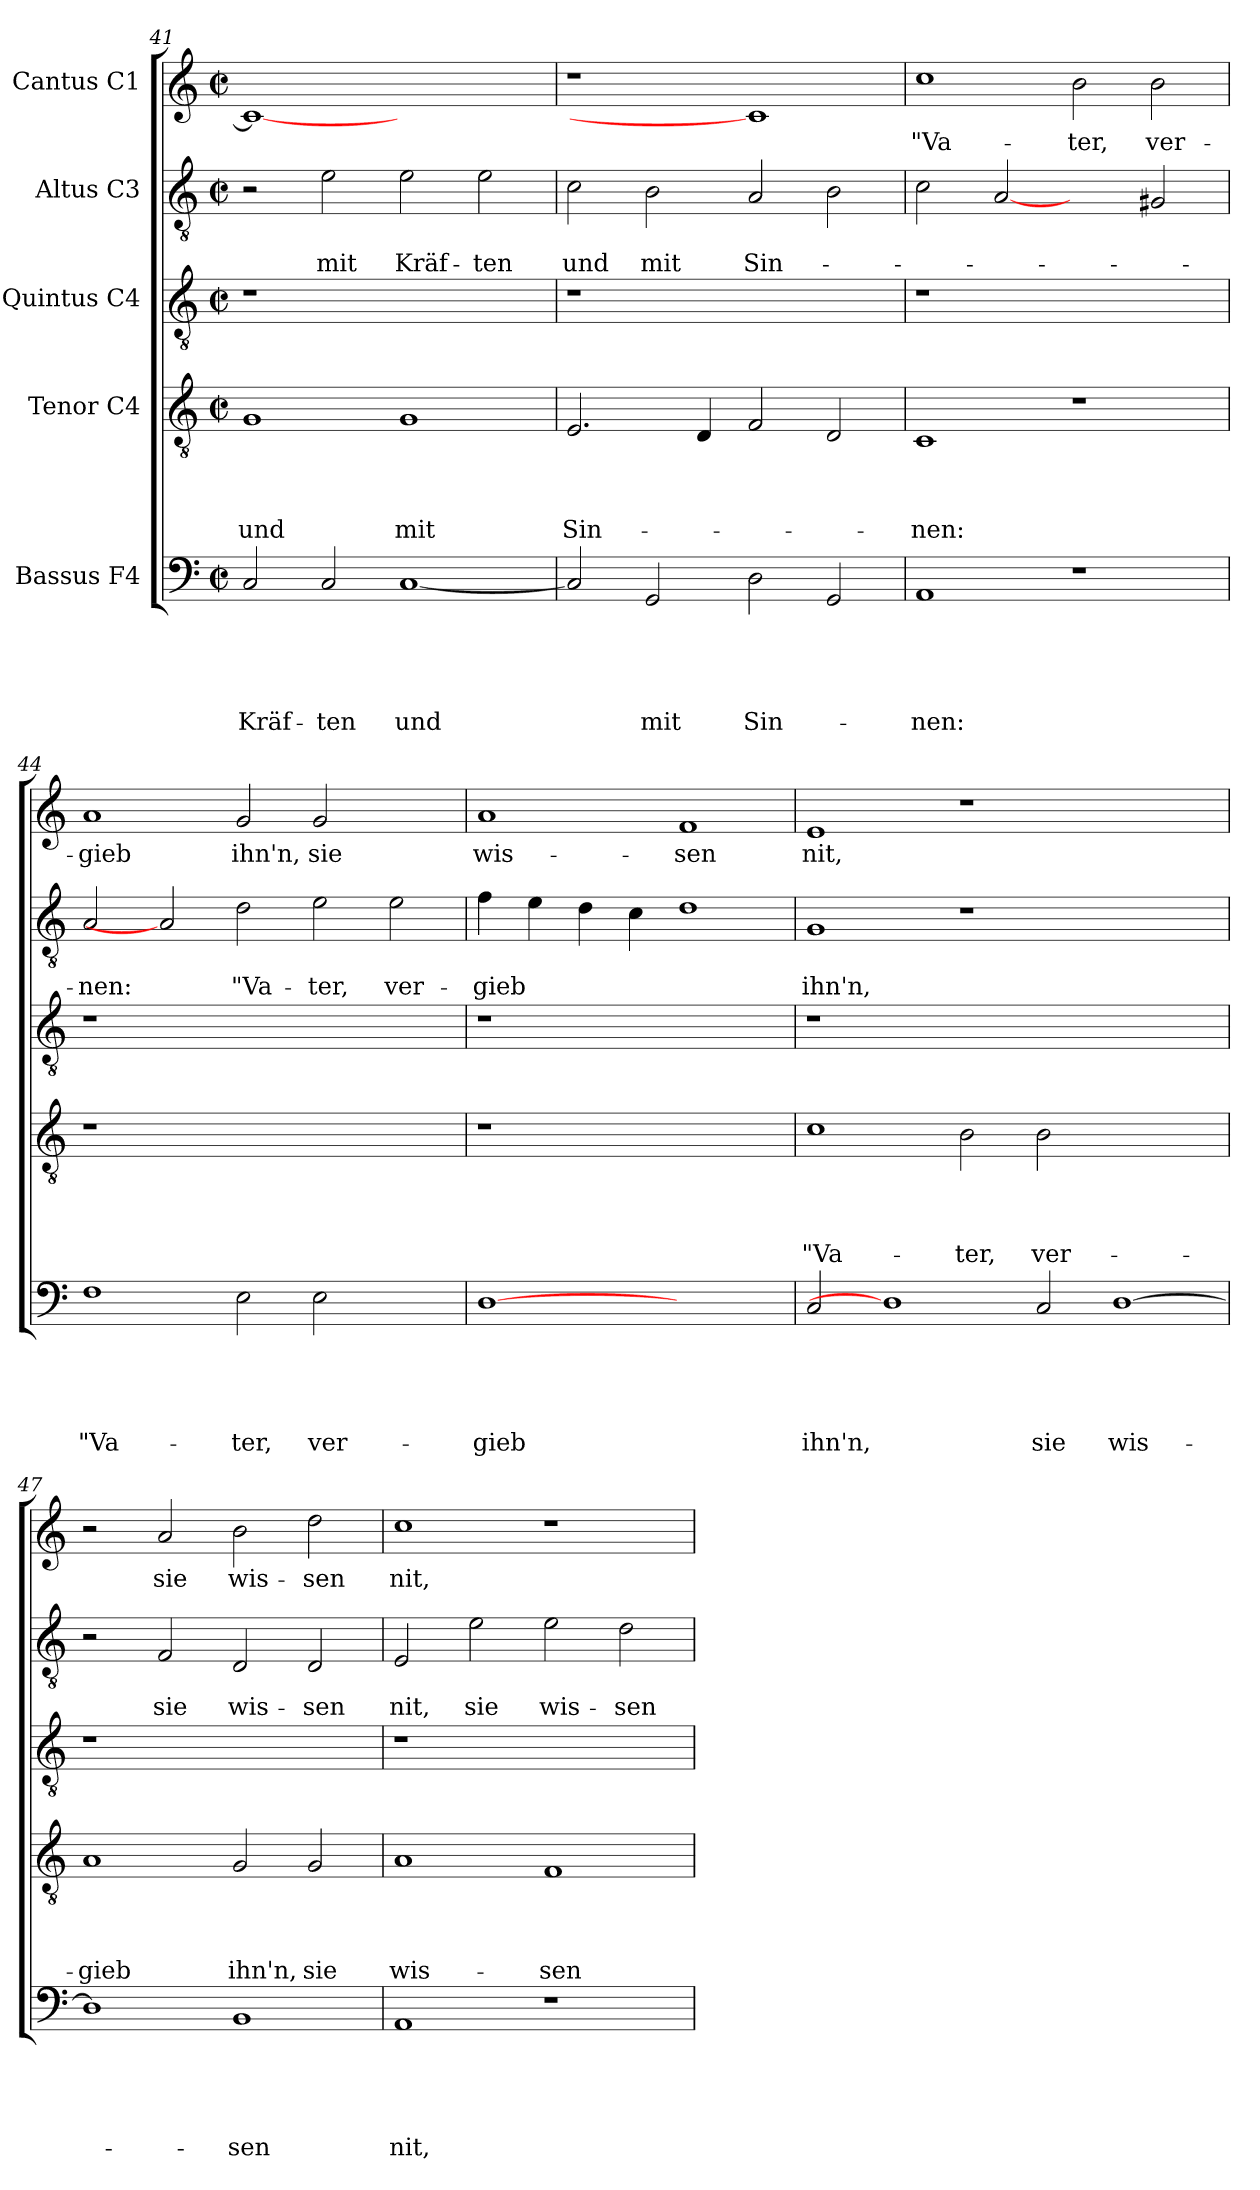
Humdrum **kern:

**kern	**text	**text	**text	**text	**text	**kern	**text	**text	**text	**text	**kern	**kern	**text	**text	**kern	**text
*part5	*part5	*part5	*part5	*part5	*part5	*part4	*part4	*part4	*part4	*part4	*part3	*part2	*part2	*part2	*part1	*part1
*staff5	*staff5	*staff5	*staff5	*staff5	*staff5	*staff4	*staff4	*staff4	*staff4	*staff4	*staff3	*staff2	*staff2	*staff2	*staff1	*staff1
*I"Bassus F4	*	*	*	*	*	*I"Tenor C4	*	*	*	*	*I"Quintus C4	*I"Altus C3	*	*	*I"Cantus C1	*
*clefF4	*	*	*	*	*	*clefGv2	*	*	*	*	*clefGv2	*clefGv2	*	*	*clefG2	*
*k[]	*	*	*	*	*	*k[]	*	*	*	*	*k[]	*k[]	*	*	*k[]	*
*C:	*	*	*	*	*	*C:	*	*	*	*	*C:	*C:	*	*	*C:	*
*M2/2	*	*	*	*	*	*M2/2	*	*	*	*	*M2/2	*M2/2	*	*	*M2/2	*
*met(c|)	*	*	*	*	*	*met(c|)	*	*	*	*	*met(c|)	*met(c|)	*	*	*met(c|)	*
=41	=41	=41	=41	=41	=41	=41	=41	=41	=41	=41	=41	=41	=41	=41	=41	=41
2C/	.	.	.	.	Kräf-	1G	.	.	.	und	1r	2r	.	.	1c_	.
2C/	.	.	.	.	-ten	.	.	.	.	.	.	2e\	.	mit	.	.
[1C	.	.	.	.	und	1G	.	.	.	mit	1ryy	2e\	.	Kräf-	1ryy	.
.	.	.	.	.	.	.	.	.	.	.	.	2e\	.	-ten	.	.
=42	=42	=42	=42	=42	=42	=42	=42	=42	=42	=42	=42	=42	=42	=42	=42	=42
2C/]	.	.	.	.	.	2.E/	.	.	.	Sin-	1r	2c\	.	und	1r	.
2GG/	.	.	.	.	mit	.	.	.	.	.	.	2B\	.	mit	.	.
.	.	.	.	.	.	4D/	.	.	.	.	.	.	.	.	.	.
2D\	.	.	.	.	Sin-	2F/	.	.	.	.	1ryy	2A/	.	Sin-	1c]	.
2GG/	.	.	.	.	.	2D/	.	.	.	.	.	2B\	.	.	.	.
!!LO:PB:g=z
=43	=43	=43	=43	=43	=43	=43	=43	=43	=43	=43	=43	=43	=43	=43	=43	=43
1AA	.	.	.	.	-nen:	1C	.	.	.	-nen:	1r	2c\	.	.	1cc	"Va-
.	.	.	.	.	.	.	.	.	.	.	.	[2A	.	.	.	.
1r	.	.	.	.	.	1r	.	.	.	.	1ryy	2ryy	.	.	2b\	-ter,
.	.	.	.	.	.	.	.	.	.	.	.	2G#/	.	.	2b\	ver-
=44	=44	=44	=44	=44	=44	=44	=44	=44	=44	=44	=44	=44	=44	=44	=44	=44
1F	.	.	.	.	"Va-	1r	.	.	.	.	1r	2A/	.	-nen:	1a	-gieb
.	.	.	.	.	.	.	.	.	.	.	.	2A]	.	.	.	.
2E\	.	.	.	.	-ter,	1.ryy	.	.	.	.	1.ryy	2d\	.	"Va-	2g/	ihn'n,
2E\	.	.	.	.	ver-	.	.	.	.	.	.	2e\	.	-ter,	2g/	sie
2ryy	.	.	.	.	.	.	.	.	.	.	.	2e\	.	ver-	2ryy	.
=45	=45	=45	=45	=45	=45	=45	=45	=45	=45	=45	=45	=45	=45	=45	=45	=45
[1D	.	.	.	.	-gieb	1r	.	.	.	.	1r	4f\	.	-gieb	1a	wis-
.	.	.	.	.	.	.	.	.	.	.	.	4e\	.	.	.	.
.	.	.	.	.	.	.	.	.	.	.	.	4d\	.	.	.	.
.	.	.	.	.	.	.	.	.	.	.	.	4c\	.	.	.	.
1ryy	.	.	.	.	.	1ryy	.	.	.	.	1ryy	1d	.	.	1f	-sen
=46	=46	=46	=46	=46	=46	=46	=46	=46	=46	=46	=46	=46	=46	=46	=46	=46
2C/	.	.	.	.	ihn'n,	1c	.	.	.	"Va-	1r	1G	.	ihn'n,	1e	nit,
1D]	.	.	.	.	.	.	.	.	.	.	.	.	.	.	.	.
.	.	.	.	.	.	2B\	.	.	.	-ter,	0ryy	1r	.	.	1r	.
2C/	.	.	.	.	sie	2B\	.	.	.	ver-	.	.	.	.	.	.
[1D	.	.	.	.	wis-	1ryy	.	.	.	.	.	1ryy	.	.	1ryy	.
=47	=47	=47	=47	=47	=47	=47	=47	=47	=47	=47	=47	=47	=47	=47	=47	=47
1D]	.	.	.	.	.	1A	.	.	.	-gieb	1r	2r	.	.	2r	.
.	.	.	.	.	.	.	.	.	.	.	.	2F/	.	sie	2a/	sie
1BB	.	.	.	.	-sen	2G/	.	.	.	ihn'n,	1ryy	2D/	.	wis-	2b\	wis-
.	.	.	.	.	.	2G/	.	.	.	sie	.	2D/	.	-sen	2dd\	-sen
!!LO:LB:g=z
=48	=48	=48	=48	=48	=48	=48	=48	=48	=48	=48	=48	=48	=48	=48	=48	=48
1AA	.	.	.	.	nit,	1A	.	.	.	wis-	1r	2E/	.	nit,	1cc	nit,
.	.	.	.	.	.	.	.	.	.	.	.	2e\	.	sie	.	.
1r	.	.	.	.	.	1F	.	.	.	-sen	1ryy	2e\	.	wis-	1r	.
.	.	.	.	.	.	.	.	.	.	.	.	2d\	.	-sen	.	.
=	=	=	=	=	=	=	=	=	=	=	=	=	=	=	=	=
*-	*-	*-	*-	*-	*-	*-	*-	*-	*-	*-	*-	*-	*-	*-	*-	*-
